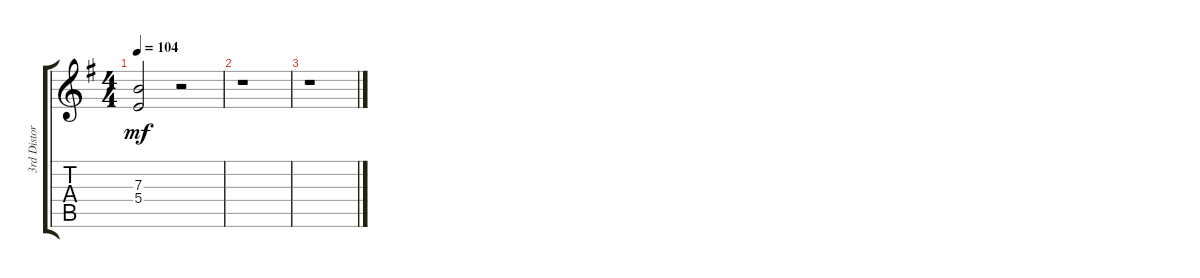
\track ("3rd Distortion" "3rd Distor") {instrument distortionguitar}
\staff {score tabs}
\tuning (Db4 Ab3 E3 B2 Gb2 B1) {hide}
\ts (4 4)
\tempo 104
\clef g2
\ks g
(7.3 5.4).2{dy mf} r.2 |
r.1 |
r.1
